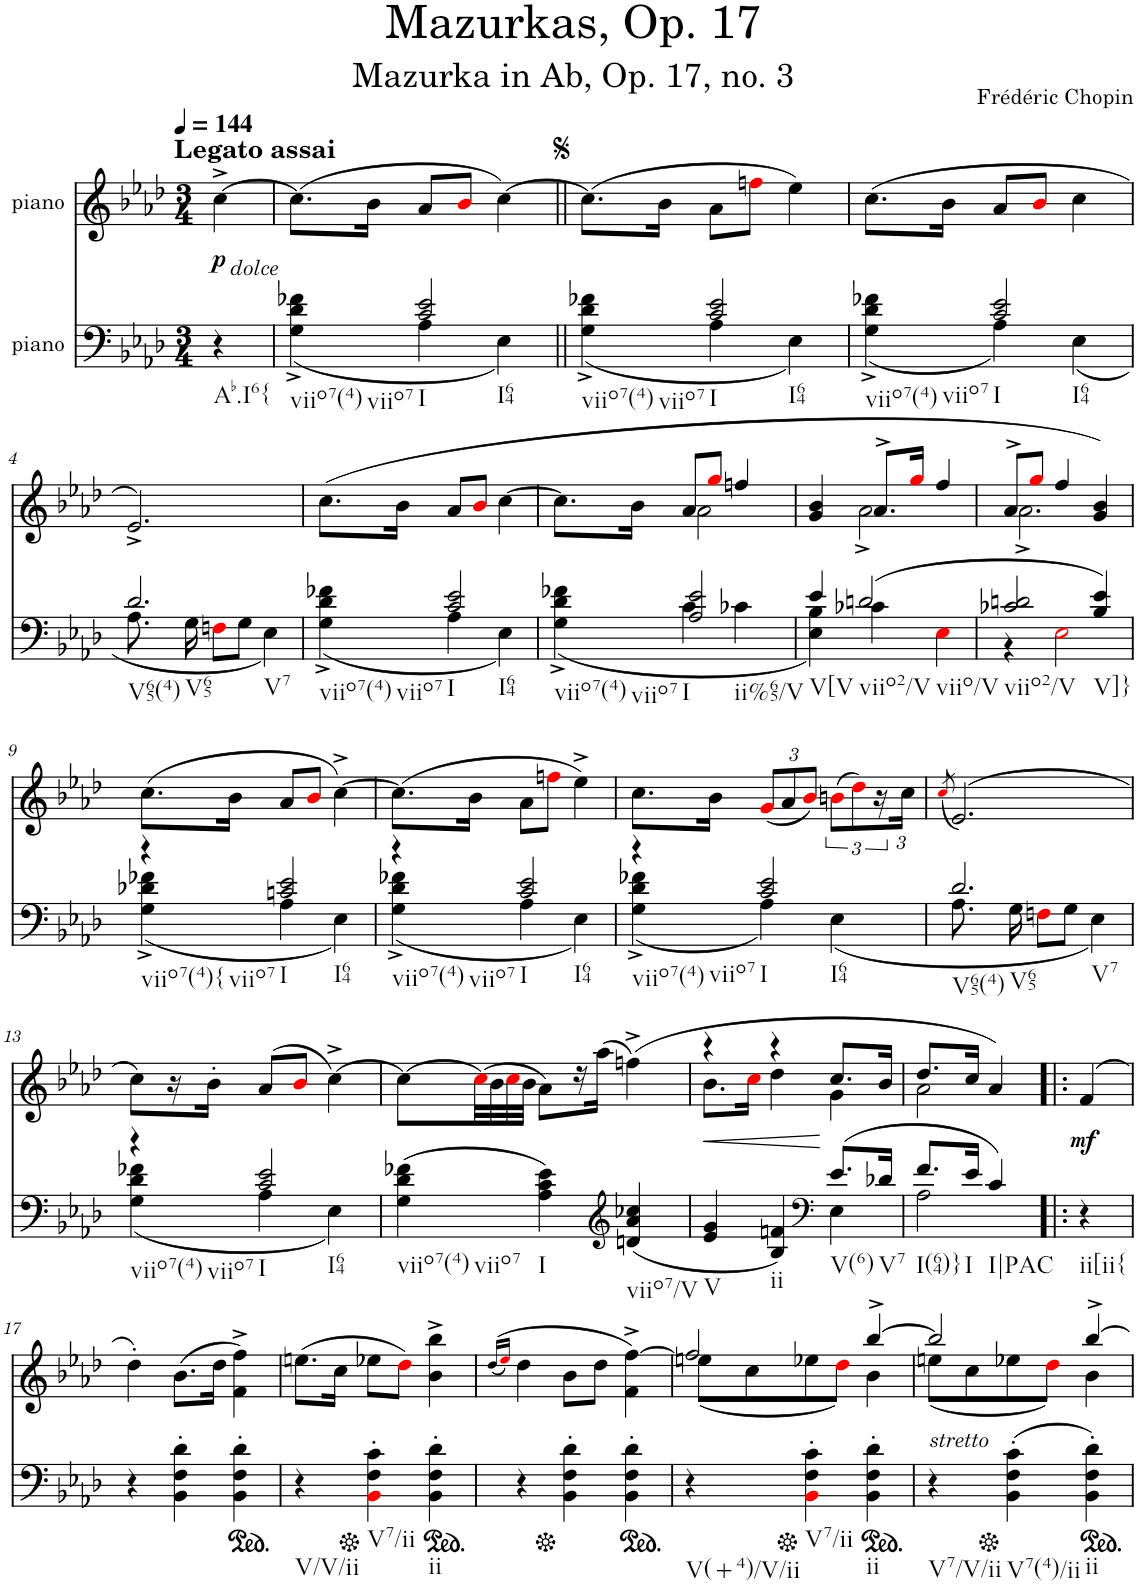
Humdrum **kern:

**kern	**kern	**dynam
*part2	*part1	*part1
*staff2	*staff1	*staff1
*I"piano	*I"piano	*
*I'Pno	*I'Pno	*
*clefF4	*clefG2	*
*k[b-e-a-d-]	*k[b-e-a-d-]	*
*A-:	*A-:	*
*M3/4	*M3/4	*
*MM144	*MM144	*
=	=	=
!	!LO:TX:a:B:t=Legato assai	!
!	!LO:TX:b:i:t=dolce	!
!LO:TX:b:t=Ab.I6{	!	!
!	!	!LO:DY:b
4r	[4cc^\	p
=1	=1	=1
*^	*	*
!LO:TX:b:t=viio7(4)	!	!	!
!LO:TX:b:t=viio7	!	!	!
4ryy	(4G\^ 4d-\^ 4f-X\^	(8.cc\L]	.
.	.	16b-\Jk	.
!LO:TX:b:t=I	!	!	!
!LO:TX:b:t=I64	!	!	!
2c/ 2e-/	4A-\	8a-/L	.
.	.	8b-i/J	.
.	4E-\)	[4cc\)	.
=2||	=2||	=2||	=2||
!LO:TX:b:t=viio7(4)	!	!	!
!LO:TX:b:t=viio7	!	!	!
4ryy	(4G\^ 4d-\^ 4f-X\^	(8.cc\L]	.
.	.	16b-\Jk	.
!LO:TX:b:t=I	!	!	!
!LO:TX:b:t=I64	!	!	!
2c/ 2e-/	4A-\	8a-\L	.
.	.	8ffni\J	.
.	4E-\)	4ee-\)	.
=3	=3	=3	=3
!LO:TX:b:t=viio7(4)	!	!	!
!LO:TX:b:t=viio7	!	!	!
4ryy	(4G\^ 4d-\^ 4f-X\^	(8.cc\L	.
.	.	16b-\Jk	.
!LO:TX:b:t=I	!	!	!
!LO:TX:b:t=I64	!	!	!
2c/ 2e-/	4A-\)	8a-/L	.
.	.	8b-i/J	.
.	(4E-\	4cc\	.
!!LO:LB:g=z
=4	=4	=4	=4
!LO:TX:b:t=V65(4)	!	!	!
!LO:TX:b:t=V65	!	!	!
!LO:TX:b:t=V7	!	!	!
2.d-/	8.A-\	2.e-^/)	.
.	16G\	.	.
.	8Fni\L	.	.
.	8G\J	.	.
.	4E-\)	.	.
=5	=5	=5	=5
!LO:TX:b:t=viio7(4)	!	!	!
!LO:TX:b:t=viio7	!	!	!
4ryy	(4G\^ 4d-\^ 4f-X\^	(8.cc\L	.
.	.	16b-\Jk	.
!LO:TX:b:t=I	!	!	!
!LO:TX:b:t=I64	!	!	!
2c/ 2e-/	4A-\	8a-/L	.
.	.	8b-i/J	.
.	4E-\)	[4cc\	.
=6	=6	=6	=6
*	*	*^	*
!LO:TX:b:t=viio7(4)	!	!	!	!
!LO:TX:b:t=viio7	!	!	!	!
4ryy	(4G\^ 4d-\^ 4f-X\^	8.cc\L]	4ryy	.
.	.	16b-\Jk	.	.
!LO:TX:b:t=I	!	!	!	!
!LO:TX:b:t=ii%65/V	!	!	!	!
2A-/ 2e-/	4c\	8a-/L	2a-\	.
.	.	8ggi/J	.	.
.	4c-X\	4ffn/	.	.
=7	=7	=7	=7	=7
!LO:TX:b:t=V[V	!	!	!	!
4e-/	4E-\ 4B-\)	4g/ 4b-/	4ryy	.
!LO:TX:b:t=viio2/V	!	!	!	!
!LO:TX:b:t=viio/V	!	!	!	!
(2dn/	4c-X\	8.a-^/L	2a-^\	.
.	.	16ggi/Jk	.	.
.	4E-i\	4ff/	.	.
=8	=8	=8	=8	=8
!LO:TX:b:t=viio2/V	!	!	!	!
2c-X/ 2dn/	4r	8a-^/L	2.a-^\	.
.	.	8ggi/J	.	.
.	2E-i\	4ff/	.	.
!LO:TX:b:t=V]}	!	!	!	!
4B-/ 4e-/)	.	4g/ 4b-/)	.	.
*	*	*v	*v	*
!!LO:LB:g=z
=9	=9	=9	=9
!LO:TX:b:t=viio7(4){	!	!	!
!LO:TX:b:t=viio7	!	!	!
4r	(4G\^ 4d-X\^ 4f-X\^	(8.cc\L	.
.	.	16b-\Jk	.
!LO:TX:b:t=I	!	!	!
!LO:TX:b:t=I64	!	!	!
2cn/ 2e-/	4A-\	8a-/L	.
.	.	8b-i/J	.
.	4E-\)	[4cc^\)	.
=10	=10	=10	=10
!LO:TX:b:t=viio7(4)	!	!	!
!LO:TX:b:t=viio7	!	!	!
4r	(4G\^ 4d-\^ 4f-X\^	(8.cc\L]	.
.	.	16b-\Jk	.
!LO:TX:b:t=I	!	!	!
!LO:TX:b:t=I64	!	!	!
2c/ 2e-/	4A-\	8a-\L	.
.	.	8ffni\J	.
.	4E-\)	4ee-^\)	.
=11	=11	=11	=11
!LO:TX:b:t=viio7(4)	!	!	!
!LO:TX:b:t=viio7	!	!	!
4r	(4G\^ 4d-\^ 4f-X\^	8.cc\L	.
.	.	16b-\Jk	.
*	*	*Xbrackettup	*
!LO:TX:b:t=I	!	!	!
!LO:TX:b:t=I64	!	!	!
2c/ 2e-/	4A-\)	(12gi/L	.
.	.	12a-/	.
.	.	12b-i/J)	.
*	*	*brackettup	*
.	(4E-\	(12bni\L	.
.	.	12dd-i\)	.
.	.	24r	.
.	.	24cc\JJ	.
=12	=12	=12	=12
.	.	(8qcci/	.
!LO:TX:b:t=V65(4)	!	!	!
!LO:TX:b:t=V65	!	!	!
!LO:TX:b:t=V7	!	!	!
2.d-/	8.A-\	(2.e-/)	.
.	16G\	.	.
.	8Fni\L	.	.
.	8G\J	.	.
.	4E-\)	.	.
!!LO:LB:g=z
=13	=13	=13	=13
!LO:TX:b:t=viio7(4)	!	!	!
!LO:TX:b:t=viio7	!	!	!
4r	(4G\ 4d-\ 4f-X\	8cc\L)	.
.	.	16r	.
.	.	16b-'\JJ	.
!LO:TX:b:t=I	!	!	!
!LO:TX:b:t=I64	!	!	!
2c/ 2e-/	4A-\	(8a-/L	.
.	.	8b-i/J	.
.	4E-\)	[4cc^\)	.
=14	=14	=14	=14
!LO:TX:b:t=viio7(4)	!	!	!
!LO:TX:b:t=viio7	!	!	!
*v	*v	*	*
(4G\ 4d-\ 4f-X\	8cc\L_	.
.	(32cci\LL]	.
.	32b-\	.
.	32cci\	.
.	32b-\JJJ	.
!LO:TX:b:t=I	!	!
4A-\ 4c\ 4e-\)	8a-\L)	.
.	16r	.
.	(16aa-\JJ	.
*clefG2	*	*
!LO:TX:b:t=viio7/V	!	!
(4dn/ 4a-/ 4cc-X/	(4ffn^\)	.
=15	=15	=15
*^	*	*
!LO:TX:b:t=V	!	!	!
!	!	!	!LO:HP:b
*	*	*^	*
4e-/ 4g/	2ryy	4r	8.b-\L	<
.	.	.	16cci\Jk	.
!LO:TX:b:t=ii	!	!	!	!
4B-/ 4fn/)	.	4r	4dd-\	.
*clefF4	*	*	*	*
!LO:TX:b:t=V(6)	!	!	!	!
(8.e-/L	4E-\	8.cc/L	4g\	[
!LO:TX:b:t=V7	!	!	!	!
16d-X/Jk	.	16b-/Jk	.	.
=16	=16	=16	=16	=16
!LO:TX:b:t=I(64)}	!	!	!	!
8.f/L	2A-\	8.dd-/L	2a-\	.
!LO:TX:b:t=I	!	!	!	!
16e-/Jk	.	16cc/Jk	.	.
!LO:TX:b:t=I|PAC	!	!	!	!
4c/)	.	4a-/)	.	.
*v	*v	*	*	*
*	*v	*v	*
=16X1!|:	=16X1!|:	=16X1!|:
!LO:TX:b:t=ii[ii{	!	!
!	!	!LO:DY:b
4r	(4f/	mf
!!LO:LB:g=z
=17	=17	=17
4r	4dd-'\)	.
4BB-\' 4F\' 4d-\'	(8.b-\L	.
.	16dd-\Jk	.
*ped	*	*
4BB-\' 4F\' 4d-\'	4f\^ 4ff\^)	.
=18	=18	=18
!LO:TX:b:t=V/V/ii	!	!
4r	(8.een\L	.
.	16cc\Jk	.
*Xped	*	*
!LO:TX:b:t=V7/ii	!	!
4BB-i\' 4F\' 4c\'	8ee-X\L	.
.	8dd-i\J)	.
*ped	*	*
!LO:TX:b:t=ii	!	!
4BB-\' 4F\' 4d-\'	4b-\^ 4bb-\^	.
=19	=19	=19
.	((16qdd-/LL	.
.	16qee-i/JJ)	.
4r	4dd-\	.
*Xped	*	*
4BB-\' 4F\' 4d-\'	8b-\L	.
.	8dd-\J	.
*ped	*	*
4BB-\' 4F\' 4d-\'	4f\^ [4ff\^)	.
=20	=20	=20
*	*^	*
!LO:TX:b:t=V(+4)/V/ii	!	!	!
4r	2ff/]	(8een\L	.
.	.	8cc\	.
*Xped	*	*	*
!LO:TX:b:t=V7/ii	!	!	!
4BB-i\' 4F\' 4c\'	.	8ee-X\	.
.	.	8dd-i\J)	.
*ped	*	*	*
!LO:TX:b:t=ii	!	!	!
4BB-\' 4F\' 4d-\'	[4bb-^/	4b-\	.
=21	=21	=21	=21
!	!LO:TX:b:i:t=stretto	!	!
!LO:TX:b:t=V7/V/ii	!	!	!
4r	2bb-/]	(8een\L	.
.	.	8cc\	.
*Xped	*	*	*
!LO:TX:b:t=V7(4)/ii	!	!	!
(4BB-\' 4F\' 4c\'	.	8ee-X\	.
.	.	8dd-i\J)	.
!LO:TX:b:t=ii	!	!	!
4BB-\' 4F\' 4d-\')	[4bb-^/	4b-\	.
*	*v	*v	*
=	=	=
*-	*-	*-
